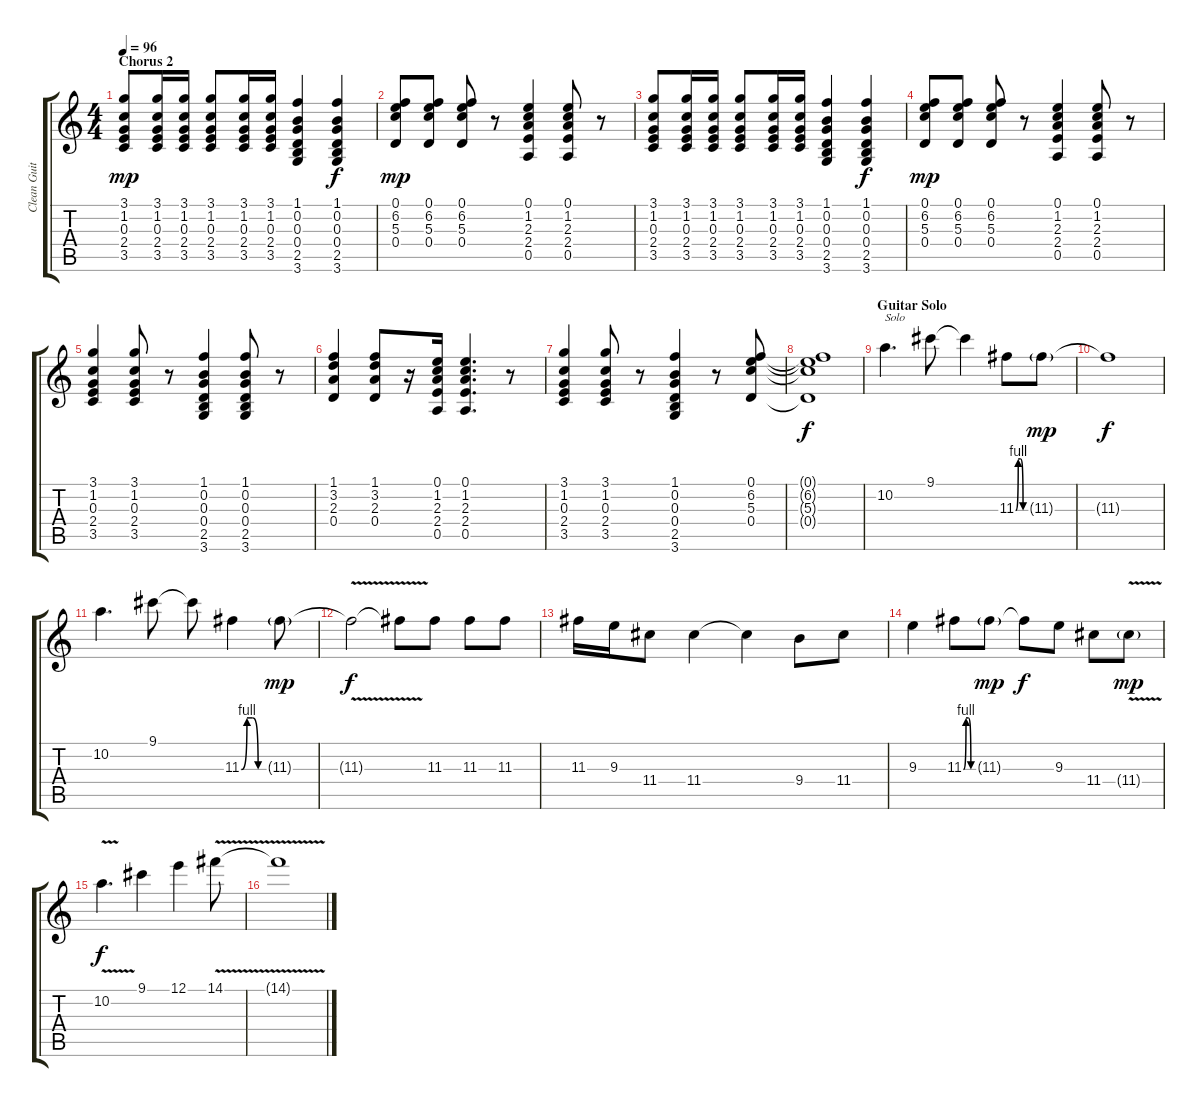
\track ("Clean Guitar" "Clean Guit") {instrument electricguitarjazz}
\staff {score tabs}
\tuning (E4 B3 G3 D3 A2 E2) {hide}
\ts (4 4)
\section ("" "Chorus 2")
\tempo 96
\clef g2
\ks c
(3.1 1.2 0.3 2.4 3.5).8{dy mp} (3.1 1.2 0.3 2.4 3.5).16 (3.1 1.2 0.3 2.4 3.5).16 (3.1 1.2 0.3 2.4 3.5).8 (3.1 1.2 0.3 2.4 3.5).16 (3.1 1.2 0.3 2.4 3.5).16 (1.1 0.2 0.3 0.4 2.5 3.6).4 (1.1 0.2 0.3 0.4 2.5 3.6).4{dy f} |
(0.1 6.2 5.3 0.4).8{dy mp} (0.1 6.2 5.3 0.4).8 (0.1 6.2 5.3 0.4).8 r.8 (0.1 1.2 2.3 2.4 0.5).4 (0.1 1.2 2.3 2.4 0.5).8 r.8 |
(3.1 1.2 0.3 2.4 3.5).8 (3.1 1.2 0.3 2.4 3.5).16 (3.1 1.2 0.3 2.4 3.5).16 (3.1 1.2 0.3 2.4 3.5).8 (3.1 1.2 0.3 2.4 3.5).16 (3.1 1.2 0.3 2.4 3.5).16 (1.1 0.2 0.3 0.4 2.5 3.6).4 (1.1 0.2 0.3 0.4 2.5 3.6).4{dy f} |
(0.1 6.2 5.3 0.4).8{dy mp} (0.1 6.2 5.3 0.4).8 (0.1 6.2 5.3 0.4).8 r.8 (0.1 1.2 2.3 2.4 0.5).4 (0.1 1.2 2.3 2.4 0.5).8 r.8 |
(3.1 1.2 0.3 2.4 3.5).4 (3.1 1.2 0.3 2.4 3.5).8 r.8 (1.1 0.2 0.3 0.4 2.5 3.6).4 (1.1 0.2 0.3 0.4 2.5 3.6).8 r.8 |
(1.1 3.2 2.3 0.4).4 (1.1 3.2 2.3 0.4).8 r.16 (0.1 1.2 2.3 2.4 0.5).16 (0.1 1.2 2.3 2.4 0.5).4{d} r.8 |
(3.1 1.2 0.3 2.4 3.5).4 (3.1 1.2 0.3 2.4 3.5).8 r.8 (1.1 0.2 0.3 0.4 2.5 3.6).4 r.8 (0.1 6.2 5.3 0.4).8 |
(0.1{t} 6.2{t} 5.3{t} 0.4{t}).1{dy f} |
\section ("" "Guitar Solo")
10.2.4{d txt "Solo"} 9.1.8 9.1{t}.4 11.3{be (custom 0 0 15 4 30 4 45 0 60 0)}.8 11.3{g}.8{dy mp} |
11.3{t}.1{dy f} |
10.2.4{d} 9.1.8 9.1{t}.8 11.3{be (custom 0 0 15 4 30 4 45 0 60 0)}.4 11.3{g}.8{dy mp} |
11.3{v t}.2{dy f} 11.3{t}.8 11.3.8 11.3.8 11.3.8 |
11.3.16 9.3.16 11.4.8 11.4.4 11.4{t}.4 9.4.8 11.4.8 |
9.3.4 11.3{be (custom 0 0 15 4 30 4 45 0 60 0)}.8 11.3{g}.8{dy mp} 11.3{t}.8{dy f} 9.3.8 11.4.8 11.4{v g}.8{dy mp} |
10.2{v}.4{d dy f} 9.1.4 12.1.4 14.1{v}.8 |
14.1{v t}.1
